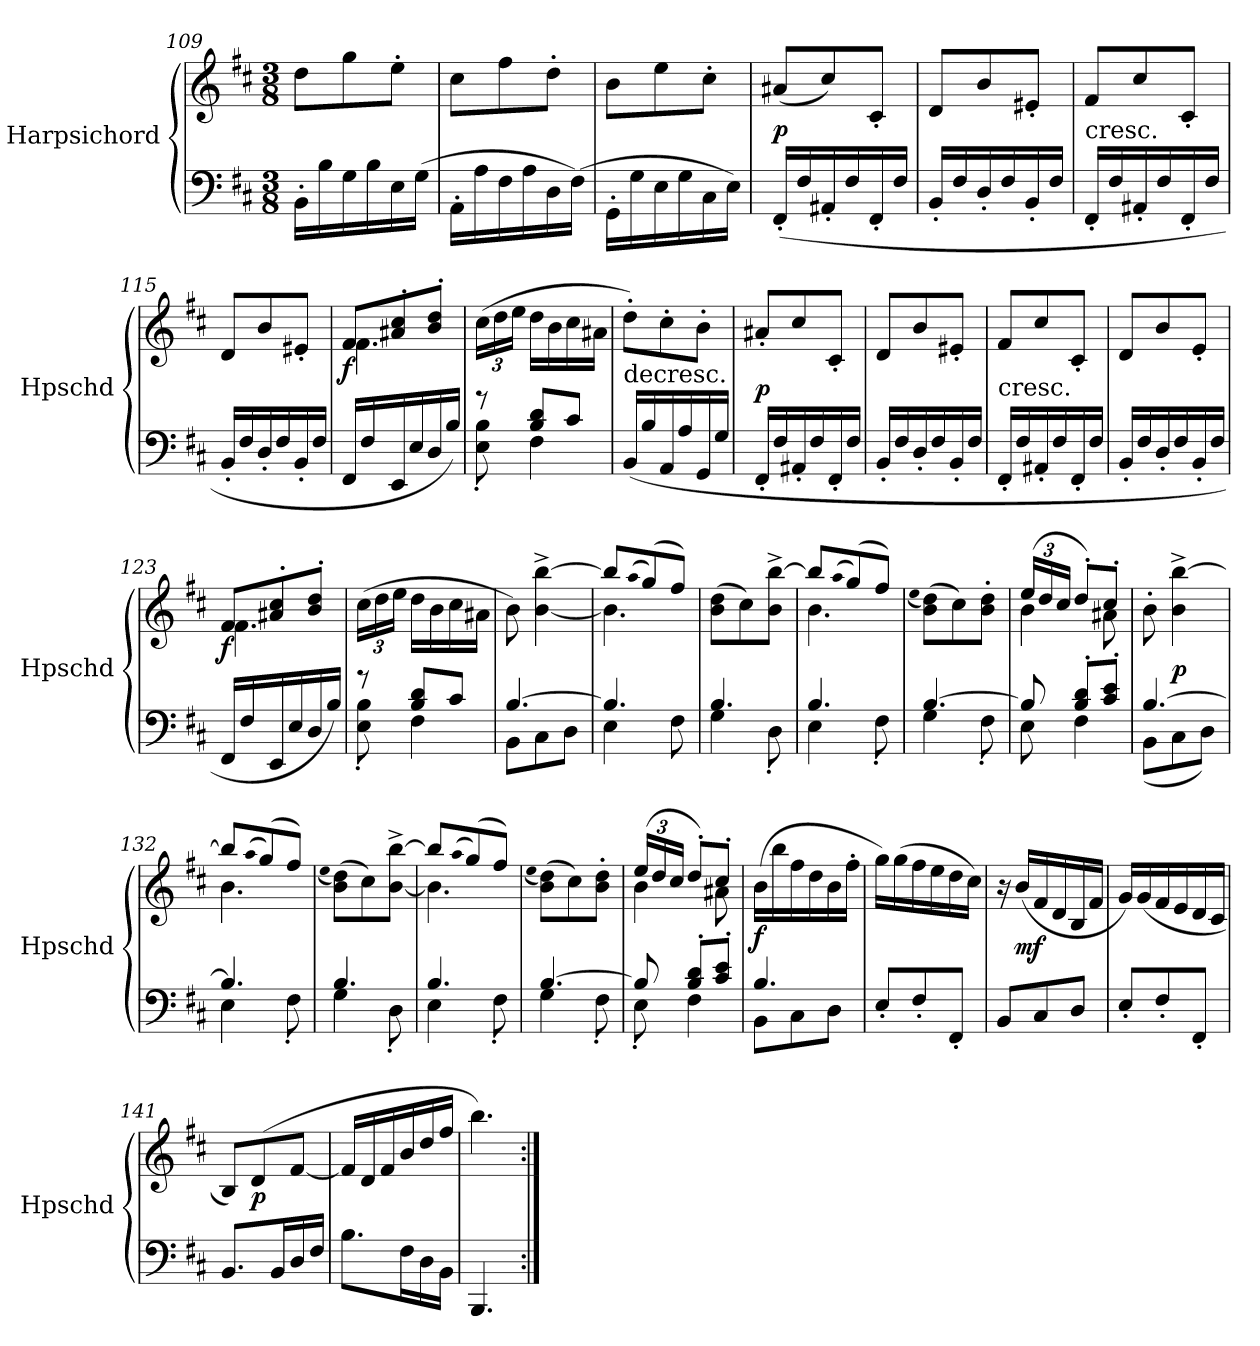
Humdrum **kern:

**kern	**kern	**dynam
*part1	*part1	*part1
*staff2	*staff1	*staff1/2
*I"Harpsichord	*	*
*I'Hpschd	*	*
*clefF4	*clefG2	*
*k[f#c#]	*k[f#c#]	*
*b:	*b:	*
*M3/8	*M3/8	*
=109	=109	=109
16BB'\LL	8dd\L	.
16B\	.	.
16G\	8gg\	.
16B\	.	.
16E\	8ee'\J	.
(16G\JJ	.	.
=110	=110	=110
16AA'\LL	8cc#\L	.
16A\	.	.
16F#\	8ff#\	.
16A\	.	.
16D\	8dd'\J	.
(16F#\JJ)	.	.
=111	=111	=111
16GG'\LL	8b\L	.
16G\	.	.
16E\	8ee\	.
16G\	.	.
16C#\	8cc#'\J	.
16E\JJ)	.	.
=112	=112	=112
(16FF#'/LL	(8a#X/L	p
16F#/	.	.
16AA#X'/	8cc#/)	.
16F#/	.	.
16FF#'/	8c#'/J	.
16F#/JJ	.	.
=113	=113	=113
16BB'/LL	8d/L	.
16F#/	.	.
16D'/	8b/	.
16F#/	.	.
16BB'/	8e#X'/J	.
16F#/JJ	.	.
=114	=114	=114
!	!LO:TX:c:t=cresc.	!
16FF#'/LL	8f#/L	.
16F#/	.	.
16AA#X'/	8cc#/	.
16F#/	.	.
16FF#'/	8c#'/J	.
16F#/JJ	.	.
=115	=115	=115
16BB'/LL	8d/L	.
16F#/	.	.
16D'/	8b/	.
16F#/	.	.
16BB'/	8e#X'/J	.
16F#/JJ	.	.
=116	=116	=116
*	*^	*
16FF#/LL	8f#/L	4.f#\	f
16F#/	.	.	.
16EE/	8a#X'/ 8cc#'/	.	.
16E/	.	.	.
16D/	8b'/ 8dd'/J	.	.
16B/JJ)	.	.	.
*	*v	*v	*
=117	=117	=117
*^	*	*
8r	8E'\ 8B'\	(24cc#\LL	.
.	.	24dd\	.
.	.	24ee\JJ	.
8B/ 8d/L	4F#\	16dd\LL	.
.	.	16b\	.
8c#/J	.	16cc#\	.
.	.	16a#X\JJ	.
*v	*v	*	*
=118	=118	=118
!	!LO:TX:c:t=decresc.	!
(16BB/LL	8dd'\L)	.
16B/	.	.
16AA/	8cc#'\	.
16A/	.	.
16GG/	8b'\J	.
16G/JJ	.	.
=119	=119	=119
16FF#'/LL	8a#X'/L	p
16F#/	.	.
16AA#X'/	8cc#/	.
16F#/	.	.
16FF#'/	8c#'/J	.
16F#/JJ	.	.
=120	=120	=120
16BB'/LL	8d/L	.
16F#/	.	.
16D'/	8b/	.
16F#/	.	.
16BB'/	8e#X'/J	.
16F#/JJ	.	.
=121	=121	=121
!	!LO:TX:c:t=cresc.	!
16FF#'/LL	8f#/L	.
16F#/	.	.
16AA#X'/	8cc#/	.
16F#/	.	.
16FF#'/	8c#'/J	.
16F#/JJ	.	.
=122	=122	=122
16BB'/LL	8d/L	.
16F#/	.	.
16D'/	8b/	.
16F#/	.	.
16BB'/	8e'/J	.
16F#/JJ	.	.
=123	=123	=123
*	*^	*
16FF#/LL	8f#/L	4.f#\	f
16F#/	.	.	.
16EE/	8a#X'/ 8cc#'/	.	.
16E/	.	.	.
16D/	8b'/ 8dd'/J	.	.
16B/JJ)	.	.	.
*	*v	*v	*
=124	=124	=124
*^	*	*
8r	8E'\ 8B'\	(24cc#\LL	.
.	.	24dd\	.
.	.	24ee\JJ	.
8B/ 8d/L	4F#\	16dd\LL	.
.	.	16b\	.
8c#/J	.	16cc#\	.
.	.	16a#X\JJ	.
=125	=125	=125	=125
[4.B/	8BB\L	8b\)	.
.	8C#\	[4b^\ [4bb^\	.
.	8D\J	.	.
=126	=126	=126	=126
*	*	*^	*
4.B/]	4E\	8bb/L]	4.b\]	.
.	.	(qaa	.	.
.	.	(8gg/)	.	.
.	8F#\	8ff#/J)	.	.
*	*	*v	*v	*
=127	=127	=127	=127
4.B/	4G\	(8b\ 8dd\L	.
.	.	8cc#\)	.
.	8D'\	8b^\ [8bb^\J	.
=128	=128	=128	=128
*	*	*^	*
4.B/	4E\	8bb/L]	4.b\	.
.	.	(qaa	.	.
.	.	(8gg/)	.	.
.	8F#'\	8ff#/J)	.	.
*	*	*v	*v	*
=129	=129	=129	=129
.	.	(qee	.
[4.B/	4G\	(8b\ 8dd\L)	.
.	.	8cc#\)	.
.	8F#'\	8b'\ 8dd'\J	.
=130	=130	=130	=130
*	*	*^	*
8B/]	8E\	(24ee/LL	4b\	.
.	.	24dd/	.	.
.	.	24cc#/JJ	.	.
8B'/ 8d'/L	4F#\	8dd'/L)	.	.
8c#'/ 8e'/J	.	8cc#'/J	8a#X\	.
*	*	*v	*v	*
=131	=131	=131	=131
[4.B/	(8BB\L	8b'\	.
.	8C#\	4b^\ [4bb^\	p
.	8D\J)	.	.
=132	=132	=132	=132
*	*	*^	*
4.B/]	4E\	8bb/L]	4.b\	.
.	.	(qaa	.	.
.	.	(8gg/)	.	.
.	8F#'\	8ff#/J)	.	.
*	*	*v	*v	*
=133	=133	=133	=133
.	.	(qee	.
4.B/	4G\	(8b\ 8dd\L)	.
.	.	8cc#\)	.
.	8D'\	[8b^\ [8bb^\J	.
=134	=134	=134	=134
*	*	*^	*
4.B/	4E\	8bb/L]	4.b\]	.
.	.	(qaa	.	.
.	.	(8gg/)	.	.
.	8F#'\	8ff#/J)	.	.
*	*	*v	*v	*
=135	=135	=135	=135
.	.	(qee	.
[4.B/	4G\	(8b\ 8dd\L)	.
.	.	8cc#\)	.
.	8F#'\	8b'\ 8dd'\J	.
=136	=136	=136	=136
*	*	*^	*
8B/]	8E'\	(24ee/LL	4b\	.
.	.	24dd/	.	.
.	.	24cc#/JJ	.	.
8B'/ 8d'/L	4F#\	8dd'/L)	.	.
8c#'/ 8e'/J	.	8cc#'/J	8a#X\	.
*	*	*v	*v	*
=137	=137	=137	=137
4.B/	8BB\L	(16b\LL	f
.	.	16bb\	.
.	8C#\	16ff#\	.
.	.	16dd\	.
.	8D\J	16b\	.
.	.	16ff#'\JJ	.
*v	*v	*	*
=138	=138	=138
8E'/L	16gg\LL)	.
.	(16gg\	.
8F#'/	16ff#\	.
.	16ee\	.
8FF#'/J	16dd\	.
.	16cc#\JJ)	.
=139	=139	=139
8BB/L	16r	.
.	(16b/LL	mf
8C#/	16f#/	.
.	16d/	.
8D/J	16B/	.
.	16f#/JJ	.
=140	=140	=140
8E'/L	16g/LL)	.
.	(16g/	.
8F#'/	16f#/	.
.	16e/	.
8FF#'/J	16d/	.
.	16c#/JJ	.
=141	=141	=141
8.BB/L	8B/L)	.
.	(8d/	p
16BB/L	.	.
16D/	[8f#/J	.
16F#/JJ	.	.
=142	=142	=142
8.B\L	16f#/LL]	.
.	16d/	.
.	16f#/	.
16F#\L	16b/	.
16D\	16dd/	.
16BB\JJ	16ff#/JJ	.
=143	=143	=143
4.BBB/	4.bb\)	.
=:|!	=:|!	=:|!
*-	*-	*-
